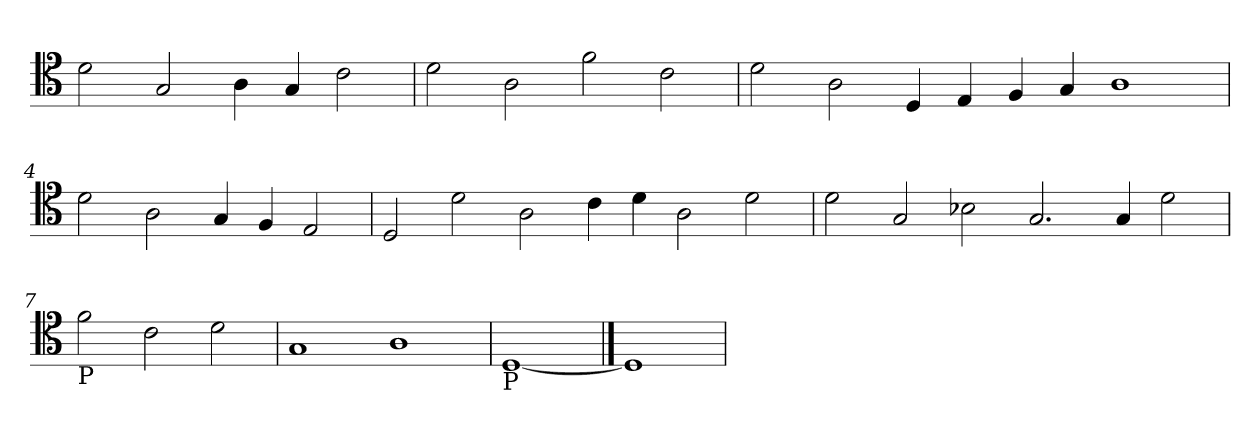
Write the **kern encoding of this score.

**kern
*part1
*staff1
*clefC4
*k[]
=1
2d\
2G/
4A\
4G/
2c\
=2
2d\
2A\
2f\
2c\
=3
2d\
2A\
4D/
4E/
4F/
4G/
1A
=4
2d\
2A\
4G/
4F/
2E/
=5
2D/
2d\
2A\
4c\
4d\
2A\
2d\
=6
2d\
2G/
2B-X\
2.G/
4G/
2d\
=7
!LO:TX:b:t=P
2f\
2c\
2d\
=8
1G
1A
=9
!LO:TX:b:t=P
[1D
==10
1D]
=
*-
